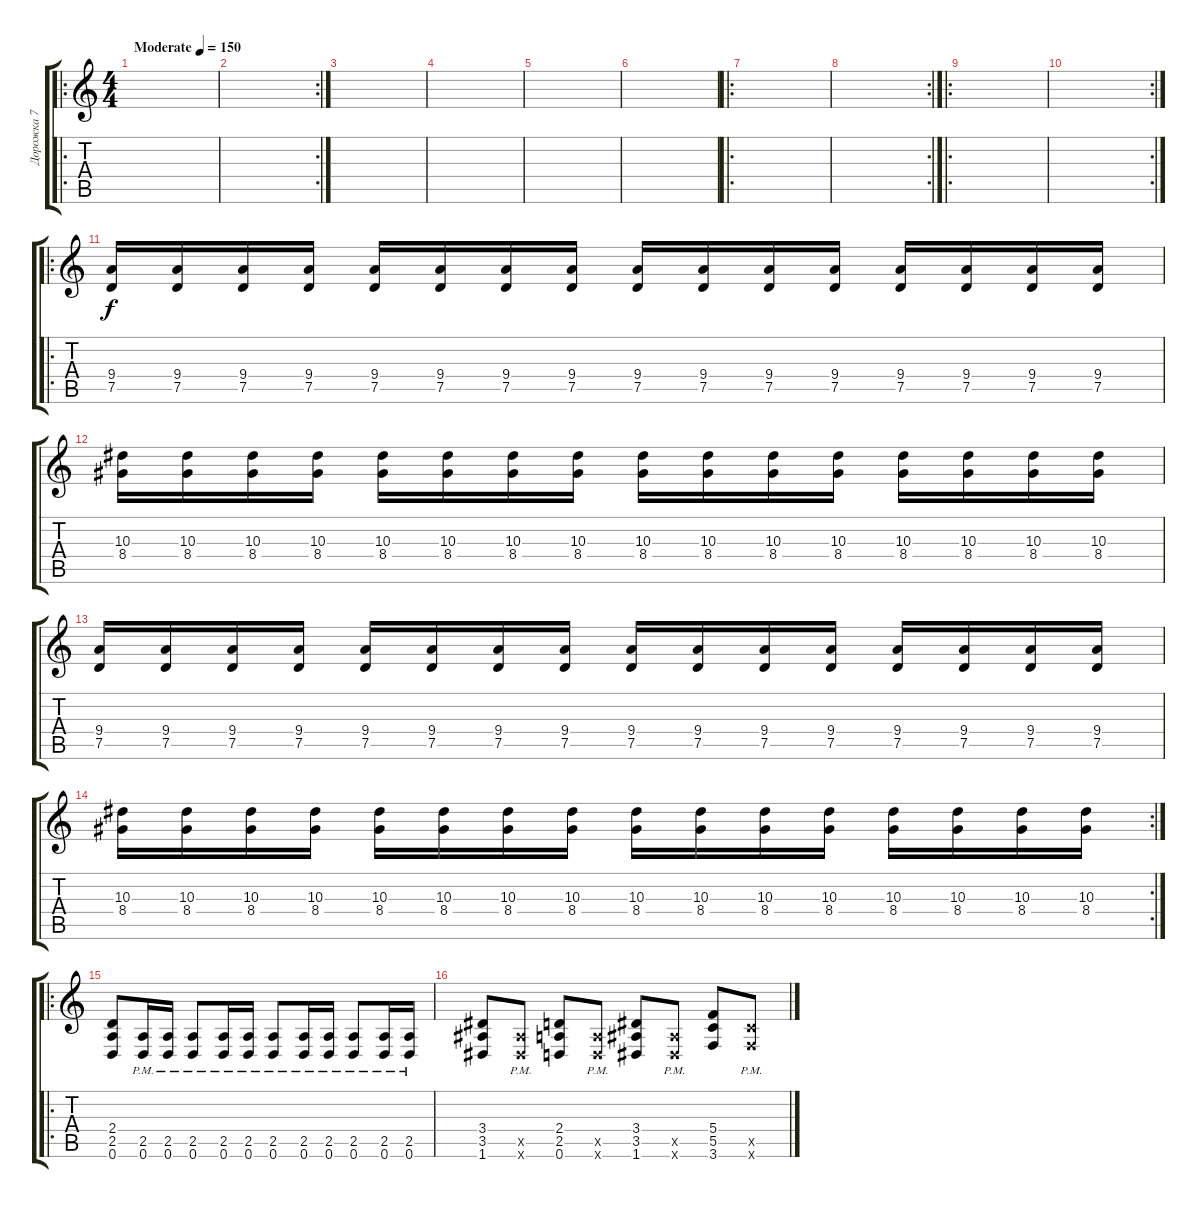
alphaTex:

\track ("Дорожка 7" "Дорожка 7") {instrument distortionguitar}
\staff {score tabs}
\tuning (D4 A3 F3 C3 G2 D2) {hide}
\ro
\ts (4 4)
\tempo (150 "Moderate")
\clef g2
\ks c
|
\rc 2
|
|
|
|
|
\ro
|
\rc 2
|
\ro
|
\rc 2
|
\ro
(9.4 7.5).16 (9.4 7.5).16 (9.4 7.5).16 (9.4 7.5).16 (9.4 7.5).16 (9.4 7.5).16 (9.4 7.5).16 (9.4 7.5).16 (9.4 7.5).16 (9.4 7.5).16 (9.4 7.5).16 (9.4 7.5).16 (9.4 7.5).16 (9.4 7.5).16 (9.4 7.5).16 (9.4 7.5).16 |
(10.3 8.4).16 (10.3 8.4).16 (10.3 8.4).16 (10.3 8.4).16 (10.3 8.4).16 (10.3 8.4).16 (10.3 8.4).16 (10.3 8.4).16 (10.3 8.4).16 (10.3 8.4).16 (10.3 8.4).16 (10.3 8.4).16 (10.3 8.4).16 (10.3 8.4).16 (10.3 8.4).16 (10.3 8.4).16 |
(9.4 7.5).16 (9.4 7.5).16 (9.4 7.5).16 (9.4 7.5).16 (9.4 7.5).16 (9.4 7.5).16 (9.4 7.5).16 (9.4 7.5).16 (9.4 7.5).16 (9.4 7.5).16 (9.4 7.5).16 (9.4 7.5).16 (9.4 7.5).16 (9.4 7.5).16 (9.4 7.5).16 (9.4 7.5).16 |
\rc 2
(10.3 8.4).16 (10.3 8.4).16 (10.3 8.4).16 (10.3 8.4).16 (10.3 8.4).16 (10.3 8.4).16 (10.3 8.4).16 (10.3 8.4).16 (10.3 8.4).16 (10.3 8.4).16 (10.3 8.4).16 (10.3 8.4).16 (10.3 8.4).16 (10.3 8.4).16 (10.3 8.4).16 (10.3 8.4).16 |
\ro
(2.4 2.5 0.6).8 (2.5{pm} 0.6{pm}).16 (2.5{pm} 0.6{pm}).16 (2.5{pm} 0.6{pm}).8 (2.5{pm} 0.6{pm}).16 (2.5{pm} 0.6{pm}).16 (2.5{pm} 0.6{pm}).8 (2.5{pm} 0.6{pm}).16 (2.5{pm} 0.6{pm}).16 (2.5{pm} 0.6{pm}).8 (2.5{pm} 0.6{pm}).16 (2.5{pm} 0.6{pm}).16 |
(3.4 3.5 1.6).8 (3.5{pm x} 1.6{pm x}).8 (2.4 2.5 0.6).8 (2.5{pm x} 0.6{pm x}).8 (3.4 3.5 1.6).8 (3.5{pm x} 1.6{pm x}).8 (5.4 5.5 3.6).8 (5.5{pm x} 3.6{pm x}).8
